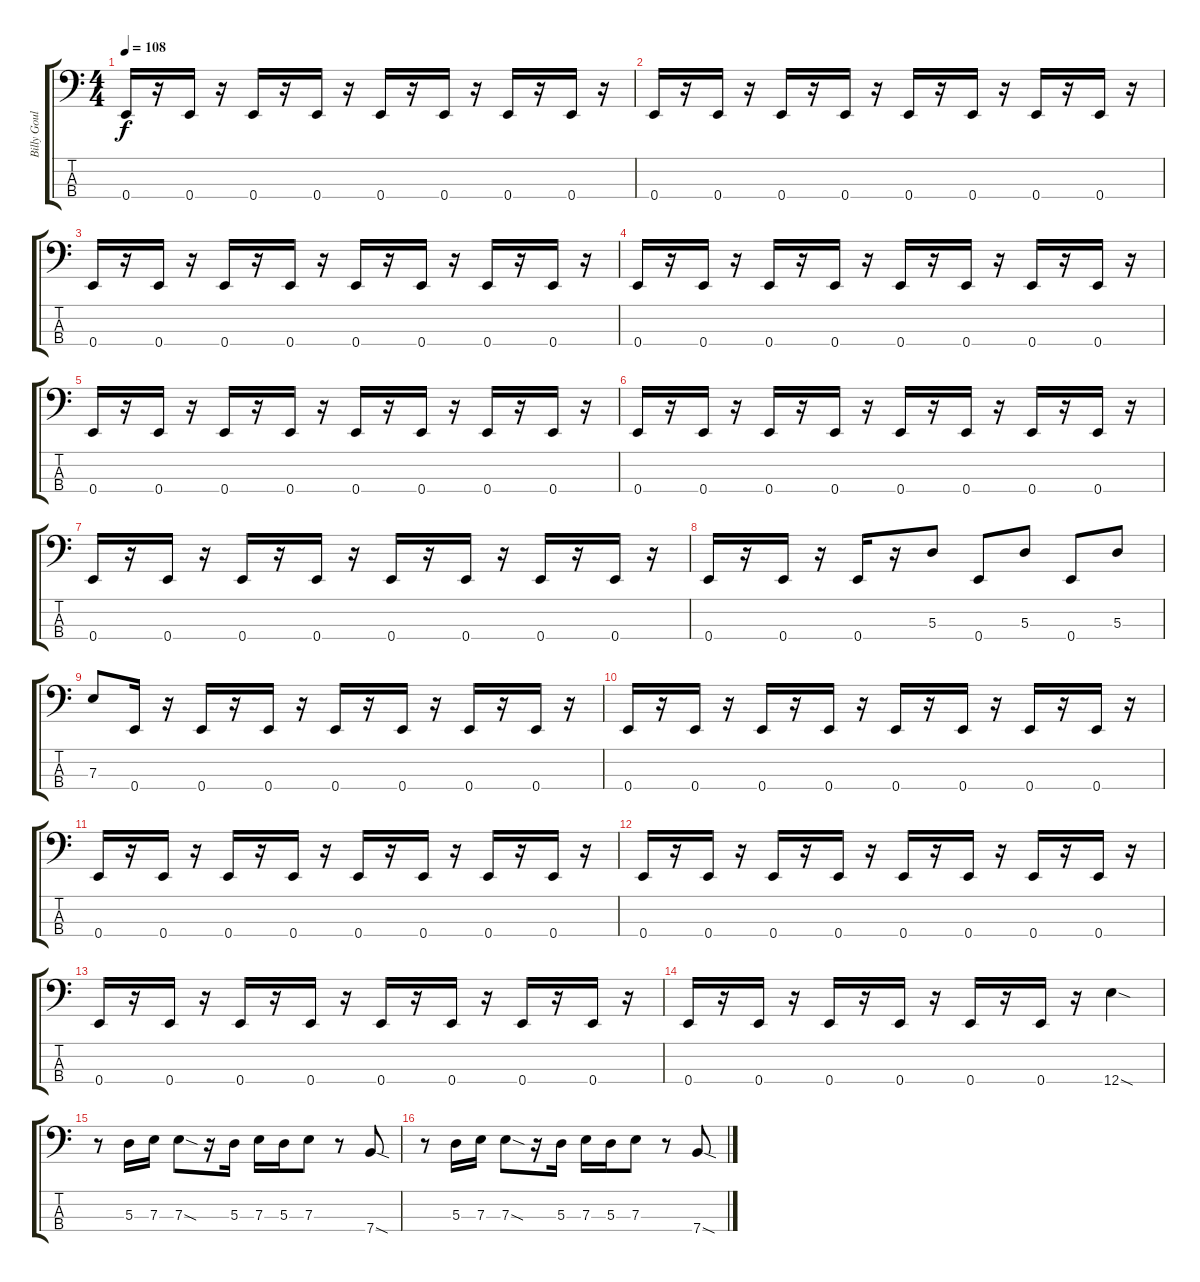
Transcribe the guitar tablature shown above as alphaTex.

\track ("Billy Gould" "Billy Goul") {instrument electricbassfinger}
\staff {score tabs}
\tuning (G2 D2 A1 E1) {hide}
\ts (4 4)
\tempo 108
\clef f4
\ks c
0.4.16{dy f} r.16 0.4.16 r.16 0.4.16 r.16 0.4.16 r.16 0.4.16 r.16 0.4.16 r.16 0.4.16 r.16 0.4.16 r.16 |
0.4.16 r.16 0.4.16 r.16 0.4.16 r.16 0.4.16 r.16 0.4.16 r.16 0.4.16 r.16 0.4.16 r.16 0.4.16 r.16 |
0.4.16 r.16 0.4.16 r.16 0.4.16 r.16 0.4.16 r.16 0.4.16 r.16 0.4.16 r.16 0.4.16 r.16 0.4.16 r.16 |
0.4.16 r.16 0.4.16 r.16 0.4.16 r.16 0.4.16 r.16 0.4.16 r.16 0.4.16 r.16 0.4.16 r.16 0.4.16 r.16 |
0.4.16 r.16 0.4.16 r.16 0.4.16 r.16 0.4.16 r.16 0.4.16 r.16 0.4.16 r.16 0.4.16 r.16 0.4.16 r.16 |
0.4.16 r.16 0.4.16 r.16 0.4.16 r.16 0.4.16 r.16 0.4.16 r.16 0.4.16 r.16 0.4.16 r.16 0.4.16 r.16 |
0.4.16 r.16 0.4.16 r.16 0.4.16 r.16 0.4.16 r.16 0.4.16 r.16 0.4.16 r.16 0.4.16 r.16 0.4.16 r.16 |
0.4.16 r.16 0.4.16 r.16 0.4.16 r.16 5.3.8 0.4.8 5.3.8 0.4.8 5.3.8 |
7.3.8 0.4.16 r.16 0.4.16 r.16 0.4.16 r.16 0.4.16 r.16 0.4.16 r.16 0.4.16 r.16 0.4.16 r.16 |
0.4.16 r.16 0.4.16 r.16 0.4.16 r.16 0.4.16 r.16 0.4.16 r.16 0.4.16 r.16 0.4.16 r.16 0.4.16 r.16 |
0.4.16 r.16 0.4.16 r.16 0.4.16 r.16 0.4.16 r.16 0.4.16 r.16 0.4.16 r.16 0.4.16 r.16 0.4.16 r.16 |
0.4.16 r.16 0.4.16 r.16 0.4.16 r.16 0.4.16 r.16 0.4.16 r.16 0.4.16 r.16 0.4.16 r.16 0.4.16 r.16 |
0.4.16 r.16 0.4.16 r.16 0.4.16 r.16 0.4.16 r.16 0.4.16 r.16 0.4.16 r.16 0.4.16 r.16 0.4.16 r.16 |
0.4.16 r.16 0.4.16 r.16 0.4.16 r.16 0.4.16 r.16 0.4.16 r.16 0.4.16 r.16 12.4{sod}.4 |
r.8 5.3.16 7.3.16 7.3{sod}.8 r.16 5.3.16 7.3.16 5.3.16 7.3.8 r.8 7.4{sod}.8 |
r.8 5.3.16 7.3.16 7.3{sod}.8 r.16 5.3.16 7.3.16 5.3.16 7.3.8 r.8 7.4{sod}.8
